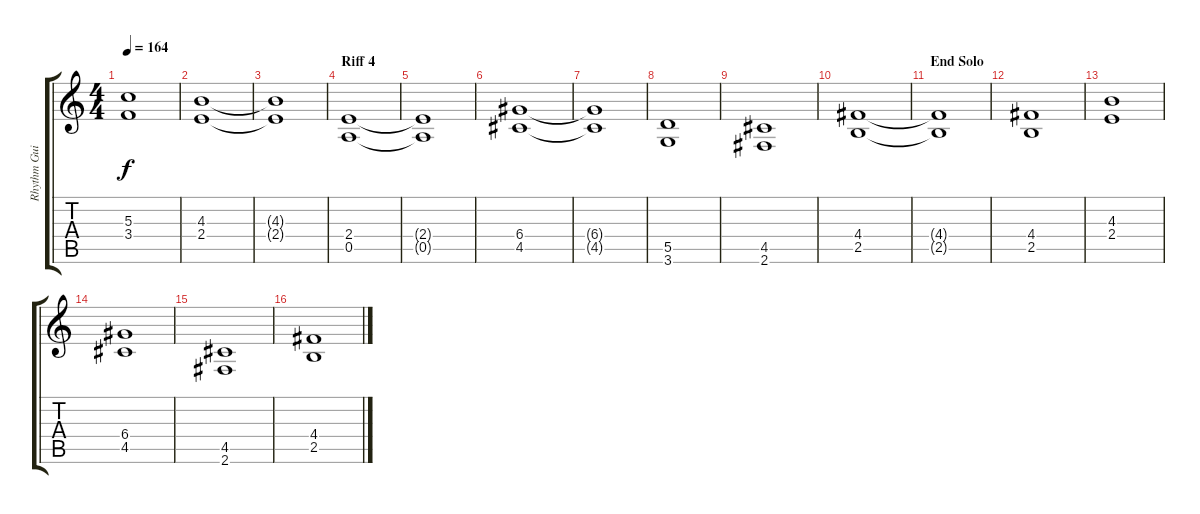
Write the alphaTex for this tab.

\track ("Rhythm Guitar 1" "Rhythm Gui") {instrument distortionguitar}
\staff {score tabs}
\tuning (E4 B3 G3 D3 A2 E2) {hide}
\ts (4 4)
\tempo 164
\clef g2
\ks c
(5.3{t} 3.4{t}).1{dy f} |
(4.3 2.4).1 |
(4.3{t} 2.4{t}).1 |
\section ("" "Riff 4")
(2.4 0.5).1 |
(2.4{t} 0.5{t}).1 |
(6.4 4.5).1 |
(6.4{t} 4.5{t}).1 |
(5.5 3.6).1 |
(4.5 2.6).1 |
(4.4 2.5).1 |
\section ("" "End Solo")
(4.4{t} 2.5{t}).1 |
(4.4 2.5).1 |
(4.3 2.4).1 |
(6.4 4.5).1 |
(4.5 2.6).1 |
(4.4 2.5).1
